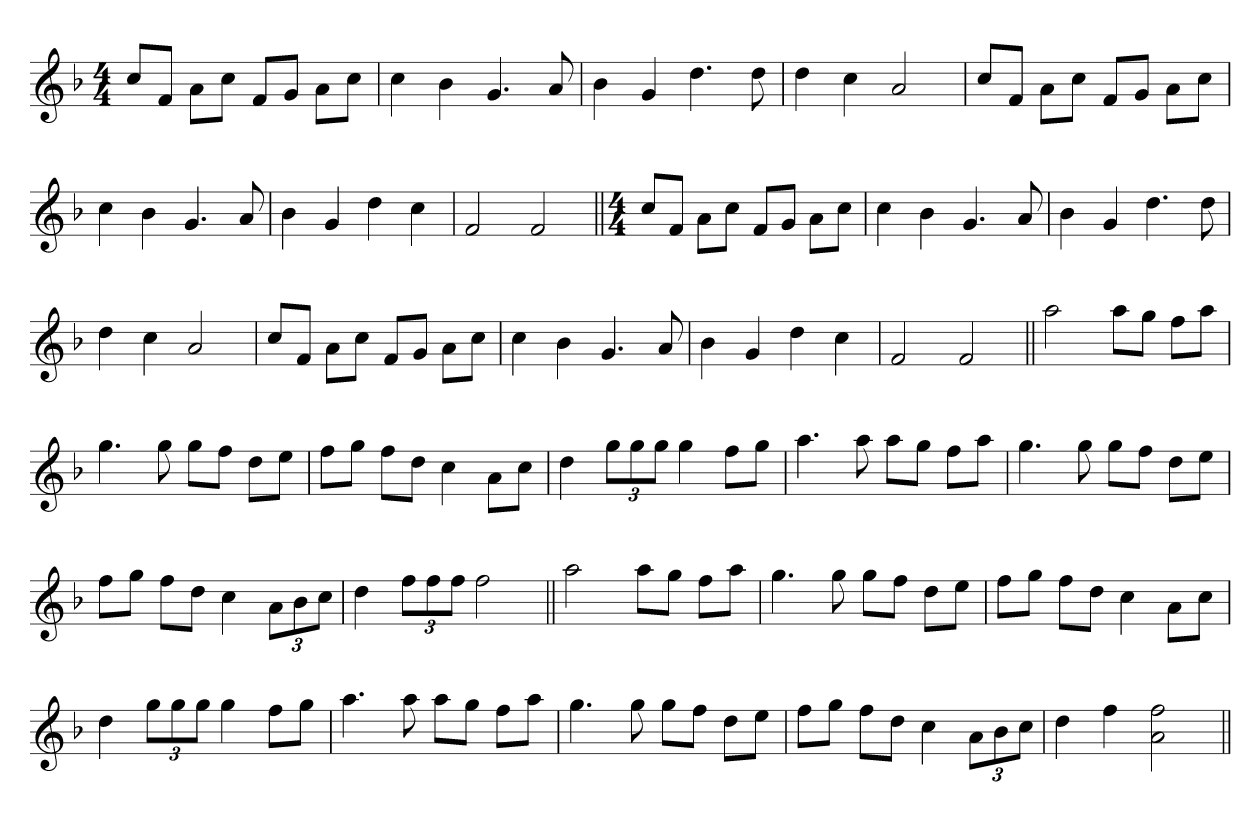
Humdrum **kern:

**kern
*part1
*staff1
*clefG2
*k[b-]
*F:
*M4/4
=1
8ccL
8fJ
8aL
8ccJ
8fL
8gJ
8aL
8ccJ
=
4cc
4b-
4.g
8a
=
4b-
4g
4.dd
8dd
=
4dd
4cc
2a
=
8ccL
8fJ
8aL
8ccJ
8fL
8gJ
8aL
8ccJ
=
4cc
4b-
4.g
8a
=
4b-
4g
4dd
4cc
=
2f
2f
=||
*M4/4
8ccL
8fJ
8aL
8ccJ
8fL
8gJ
8aL
8ccJ
=
4cc
4b-
4.g
8a
=
4b-
4g
4.dd
8dd
=
4dd
4cc
2a
=
8ccL
8fJ
8aL
8ccJ
8fL
8gJ
8aL
8ccJ
=
4cc
4b-
4.g
8a
=
4b-
4g
4dd
4cc
=
2f
2f
=||
2aa
8aaL
8ggJ
8ffL
8aaJ
=
4.gg
8gg
8ggL
8ffJ
8ddL
8eeJ
=
8ffL
8ggJ
8ffL
8ddJ
4cc
8aL
8ccJ
=
4dd
12ggL
12gg
12ggJ
4gg
8ffL
8ggJ
=
4.aa
8aa
8aaL
8ggJ
8ffL
8aaJ
=
4.gg
8gg
8ggL
8ffJ
8ddL
8eeJ
=
8ffL
8ggJ
8ffL
8ddJ
4cc
12aL
12b-
12ccJ
=
4dd
12ffL
12ff
12ffJ
2ff
=||
2aa
8aaL
8ggJ
8ffL
8aaJ
=
4.gg
8gg
8ggL
8ffJ
8ddL
8eeJ
=
8ffL
8ggJ
8ffL
8ddJ
4cc
8aL
8ccJ
=
4dd
12ggL
12gg
12ggJ
4gg
8ffL
8ggJ
=
4.aa
8aa
8aaL
8ggJ
8ffL
8aaJ
=
4.gg
8gg
8ggL
8ffJ
8ddL
8eeJ
=
8ffL
8ggJ
8ffL
8ddJ
4cc
12aL
12b-
12ccJ
=
4dd
4ff
2a 2ff
=||
*-
